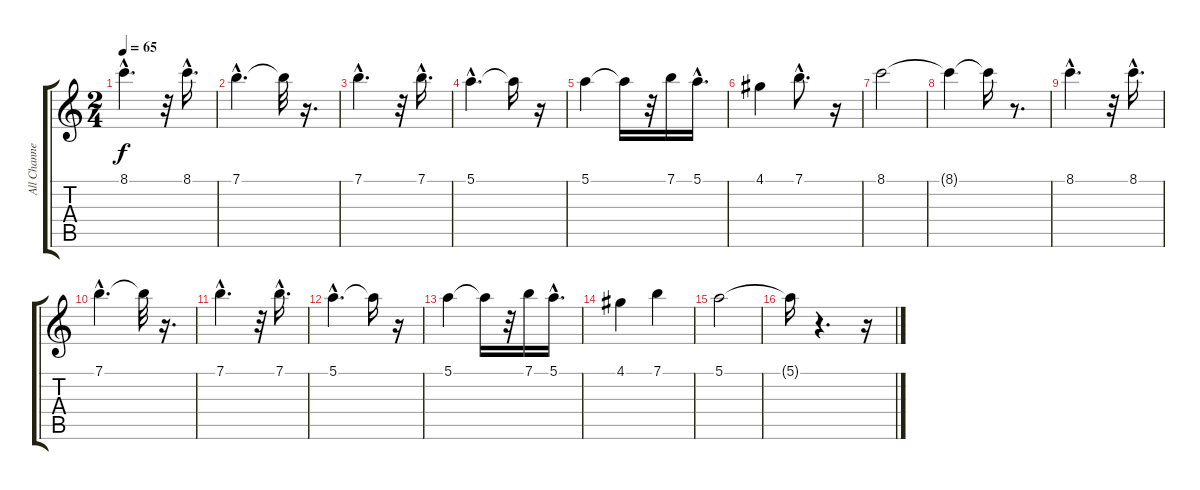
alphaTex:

\track ("All Channels*merged" "All Channe") {instrument acousticguitarnylon}
\staff {score tabs}
\tuning (E4 B3 G3 D3 A2 E2) {hide}
\ts (2 4)
\tempo 65
\clef g2
\ks c
8.1{hac}.4{d dy f instrument acousticguitarnylon} r.32 8.1{hac}.16{d} |
7.1{hac}.4{d} 7.1{t}.32 r.16{d} |
7.1{hac}.4{d} r.32 7.1{hac}.16{d} |
5.1{hac}.4{d} 5.1{t}.16 r.16 |
5.1.4 5.1{t}.16 r.32 7.1.16 5.1{hac}.16{d} |
4.1.4 7.1{hac}.8{d} r.16 |
8.1.2 |
8.1{t}.4 8.1{t}.16 r.8{d} |
8.1{hac}.4{d} r.32 8.1{hac}.16{d} |
7.1{hac}.4{d} 7.1{t}.32 r.16{d} |
7.1{hac}.4{d} r.32 7.1{hac}.16{d} |
5.1{hac}.4{d} 5.1{t}.16 r.16 |
5.1.4 5.1{t}.16 r.32 7.1.16 5.1{hac}.16{d} |
4.1.4 7.1.4 |
5.1.2 |
5.1{t}.16 r.4{d} r.16
